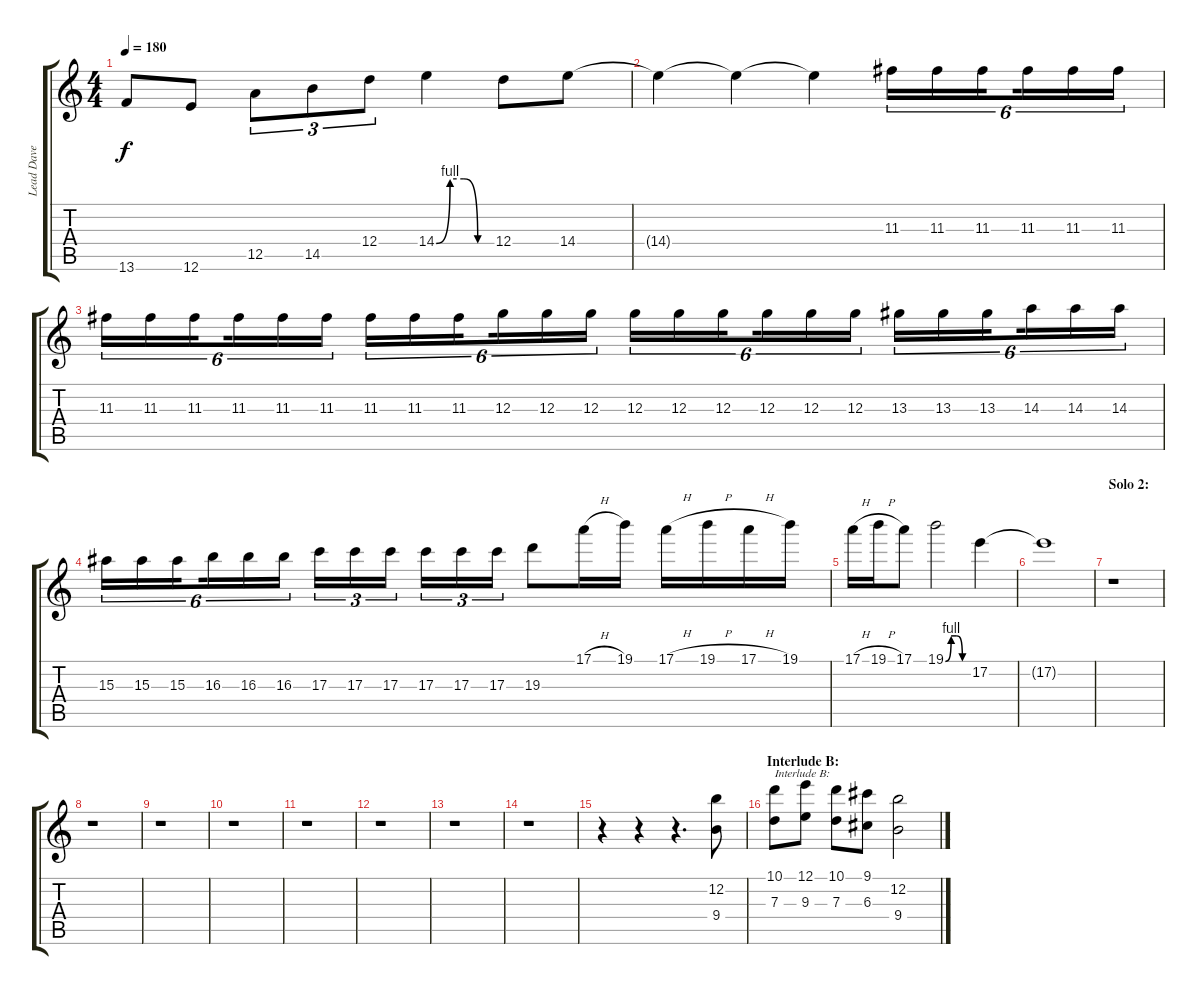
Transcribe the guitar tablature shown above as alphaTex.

\track ("Lead Dave Murray" "Lead Dave ") {instrument overdrivenguitar}
\staff {score tabs}
\tuning (E4 B3 G3 D3 A2 E2) {hide}
\ts (4 4)
\tempo 180
\clef g2
\ks c
13.6.8{dy f} 12.6.8 12.5.8{tu (3 2)} 14.5.8{tu (3 2)} 12.4.8{tu (3 2)} 14.4{be (custom 0 0 15 4 30 4 45 0 60 0)}.4 12.4.8 14.4.8 |
14.4{t}.4 14.4{t}.4 14.4{t}.4 11.3.16{tu (6 4)} 11.3.16{tu (6 4)} 11.3.16{tu (6 4) beam splitsecondary} 11.3.16{tu (6 4)} 11.3.16{tu (6 4)} 11.3.16{tu (6 4)} |
11.3.16{tu (6 4)} 11.3.16{tu (6 4)} 11.3.16{tu (6 4) beam splitsecondary} 11.3.16{tu (6 4)} 11.3.16{tu (6 4)} 11.3.16{tu (6 4)} 11.3.16{tu (6 4)} 11.3.16{tu (6 4)} 11.3.16{tu (6 4) beam splitsecondary} 12.3.16{tu (6 4)} 12.3.16{tu (6 4)} 12.3.16{tu (6 4)} 12.3.16{tu (6 4)} 12.3.16{tu (6 4)} 12.3.16{tu (6 4) beam splitsecondary} 12.3.16{tu (6 4)} 12.3.16{tu (6 4)} 12.3.16{tu (6 4)} 13.3.16{tu (6 4)} 13.3.16{tu (6 4)} 13.3.16{tu (6 4) beam splitsecondary} 14.3.16{tu (6 4)} 14.3.16{tu (6 4)} 14.3.16{tu (6 4)} |
15.3.16{tu (6 4)} 15.3.16{tu (6 4)} 15.3.16{tu (6 4) beam splitsecondary} 16.3.16{tu (6 4)} 16.3.16{tu (6 4)} 16.3.16{tu (6 4)} 17.3.16{tu (3 2)} 17.3.16{tu (3 2)} 17.3.16{tu (3 2) beam splitsecondary} 17.3.16{tu (3 2)} 17.3.16{tu (3 2)} 17.3.16{tu (3 2)} 19.3.8 17.1{h}.16 19.1.16 17.1{h}.16 19.1{h}.16 17.1{h}.16 19.1.16 |
17.1{h}.16 19.1{h}.16 17.1.8 19.1{be (custom 0 0 15 4 30 4 45 0 60 0)}.2 17.2.4 |
17.2{t}.1 |
\section ("" "Solo 2:")
r.1 |
r.1 |
r.1 |
r.1 |
r.1 |
r.1 |
r.1 |
r.1 |
r.4 r.4 r.4{d} (12.2 9.4).8 |
\section ("" "Interlude B:")
(10.1 7.3).8{txt "Interlude B:"} (12.1 9.3).8 (10.1 7.3).8 (9.1 6.3).8 (12.2 9.4).2
